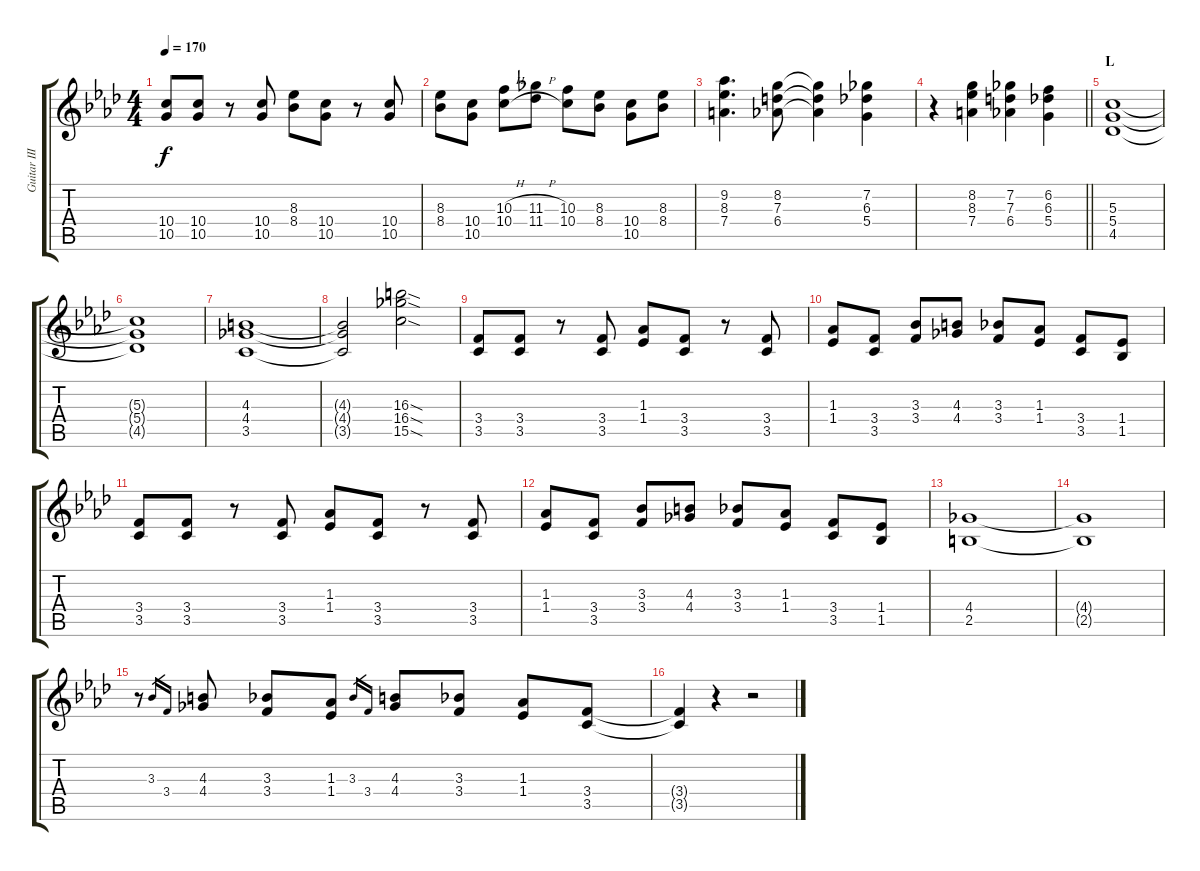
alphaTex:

\track ("Guitar III (Rythm)" "Guitar III") {instrument distortionguitar}
\staff {score tabs}
\tuning (E4 B3 G3 D3 A2 E2) {hide}
\ts (4 4)
\tempo 170
\clef g2
\ks ab
(10.4 10.5).8{dy f} (10.4 10.5).8 r.8 (10.4 10.5).8 (8.3 8.4).8 (10.4 10.5).8 r.8 (10.4 10.5).8 |
(8.3 8.4).8 (10.4 10.5).8 (10.3{h} 10.4{h}).8 (11.3{h} 11.4{h}).8 (10.3 10.4).8 (8.3 8.4).8 (10.4 10.5).8 (8.3 8.4).8 |
(9.2 8.3 7.4).4{d} (8.2 7.3 6.4).8 (8.2{t} 7.3{t} 6.4{t}).4 (7.2 6.3 5.4).4 |
\barLineRight lightlight
r.4 (8.2 8.3 7.4).4 (7.2 7.3 6.4).4 (6.2 6.3 5.4).4 |
\section ("" "L")
(5.3 5.4 4.5).1 |
(5.3{t} 5.4{t} 4.5{t}).1 |
(4.3 4.4 3.5).1 |
(4.3{t} 4.4{t} 3.5{t}).2 (16.3{sod} 16.4{sod} 15.5{sod}).2 |
(3.4 3.5).8 (3.4 3.5).8 r.8 (3.4 3.5).8 (1.3 1.4).8 (3.4 3.5).8 r.8 (3.4 3.5).8 |
(1.3 1.4).8 (3.4 3.5).8 (3.3 3.4).8 (4.3 4.4).8 (3.3 3.4).8 (1.3 1.4).8 (3.4 3.5).8 (1.4 1.5).8 |
(3.4 3.5).8 (3.4 3.5).8 r.8 (3.4 3.5).8 (1.3 1.4).8 (3.4 3.5).8 r.8 (3.4 3.5).8 |
(1.3 1.4).8 (3.4 3.5).8 (3.3 3.4).8 (4.3 4.4).8 (3.3 3.4).8 (1.3 1.4).8 (3.4 3.5).8 (1.4 1.5).8 |
(4.4 2.5).1 |
(4.4{t} 2.5{t}).1 |
r.8 3.3.16{gr} 3.4.16{gr} (4.3 4.4).8 (3.3 3.4).8 (1.3 1.4).8 3.3.16{gr} 3.4.16{gr} (4.3 4.4).8 (3.3 3.4).8 (1.3 1.4).8 (3.4 3.5).8 |
(3.4{t} 3.5{t}).4 r.4 r.2
